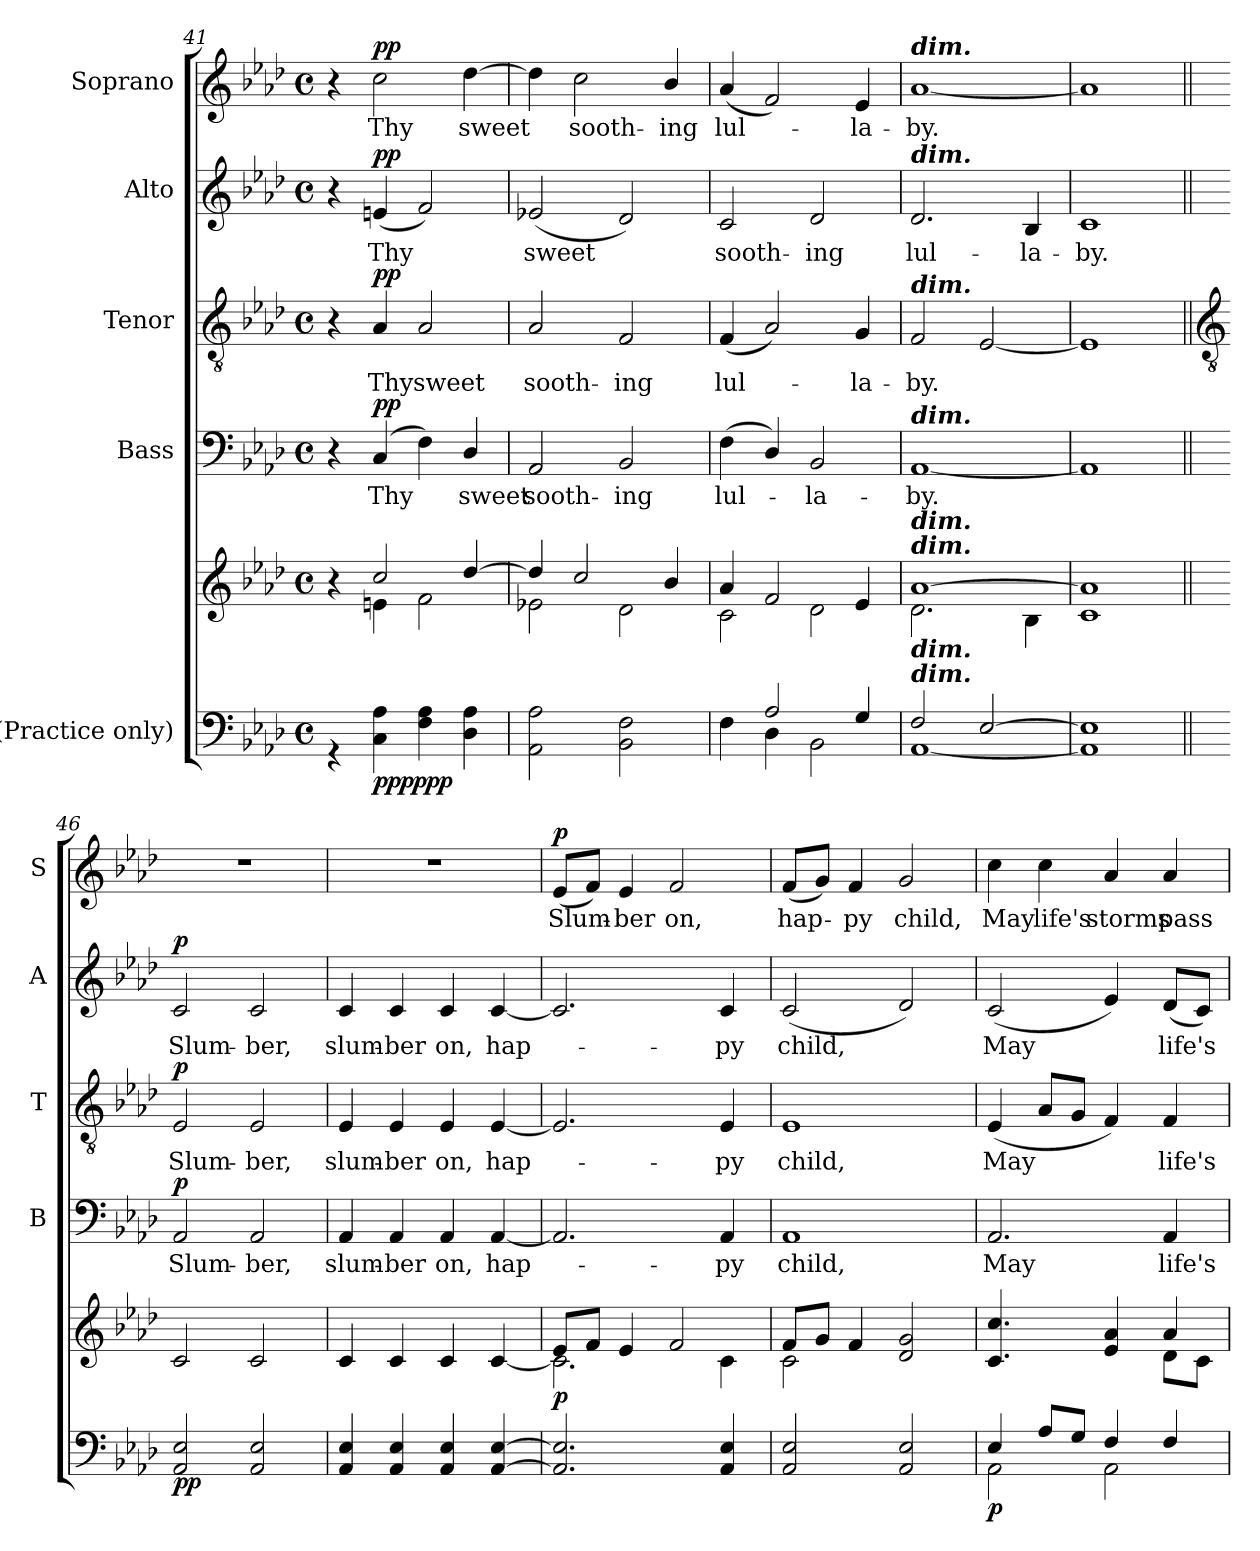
**kern	**kern	**dynam	**kern	**text	**dynam	**kern	**text	**dynam	**kern	**text	**dynam	**kern	**text	**dynam
*part5	*part5	*part5	*part4	*part4	*part4	*part3	*part3	*part3	*part2	*part2	*part2	*part1	*part1	*part1
*staff6	*staff5	*staff5/6	*staff4	*staff4	*staff4	*staff3	*staff3	*staff3	*staff2	*staff2	*staff2	*staff1	*staff1	*staff1
*I"(Practice only)	*	*	*I"Bass	*	*	*I"Tenor	*	*	*I"Alto	*	*	*I"Soprano	*	*
*	*	*	*I'B	*	*	*I'T	*	*	*I'A	*	*	*I'S	*	*
*clefF4	*clefG2	*	*clefF4	*	*	*clefGv2	*	*	*clefG2	*	*	*clefG2	*	*
*k[b-e-a-d-]	*k[b-e-a-d-]	*	*k[b-e-a-d-]	*	*	*k[b-e-a-d-]	*	*	*k[b-e-a-d-]	*	*	*k[b-e-a-d-]	*	*
*A-:	*A-:	*	*A-:	*	*	*A-:	*	*	*A-:	*	*	*A-:	*	*
*M4/4	*M4/4	*	*M4/4	*	*	*M4/4	*	*	*M4/4	*	*	*M4/4	*	*
*met(c)	*met(c)	*	*met(c)	*	*	*met(c)	*	*	*met(c)	*	*	*met(c)	*	*
=41	=41	=41	=41	=41	=41	=41	=41	=41	=41	=41	=41	=41	=41	=41
*^	*^	*	*	*	*	*	*	*	*	*	*	*	*	*
1ryy	4r	4r	4ryy	.	4r	.	.	4r	.	.	4r	.	.	4r	.	.
!	!	!	!	!LO:DY:b=2	!	!LO:LY:b	!	!	!LO:LY:b	!	!	!LO:LY:b	!	!	!LO:LY:b	!
!	!	!	!	!LO:DY:n=1:b	!	!	!	!	!	!	!	!	!	!	!	!
!	!	!	!	!LO:DY:n=2:b	!	!	!LO:DY:b	!	!	!LO:DY:b	!	!	!LO:DY:b	!	!	!LO:DY:b
.	4C 4A-	2cc/	4en\	pp pp pp	(<4C	Thy	pp	4A-	Thy	pp	(<4en	Thy	pp	2cc	Thy	pp
!	!	!	!	!	!	!	!	!	!LO:LY:b	!	!	!	!	!	!	!
.	4F 4A-	.	2f\	.	4F)	.	.	2A-	sweet	.	2f)	.	.	.	.	.
!	!	!	!	!	!	!LO:LY:b	!	!	!	!	!	!	!	!	!LO:LY:b	!
.	4D-\ 4A-\	[4dd-/	.	.	4D-/	sweet	.	.	.	.	.	.	.	[4dd-	sweet	.
=42	=42	=42	=42	=42	=42	=42	=42	=42	=42	=42	=42	=42	=42	=42	=42	=42
!	!	!	!	!	!	!LO:LY:b	!	!	!LO:LY:b	!	!	!LO:LY:b	!	!	!	!
1ryy	2AA- 2A-	4dd-/]	2e-X\	.	2AA-	sooth-	.	2A-	sooth-	.	(<2e-X	sweet	.	4dd-]	.	.
!	!	!	!	!	!	!	!	!	!	!	!	!	!	!	!LO:LY:b	!
.	.	2cc/	.	.	.	.	.	.	.	.	.	.	.	2cc	sooth-	.
!	!	!	!	!	!	!LO:LY:b	!	!	!LO:LY:b	!	!	!	!	!	!	!
.	2BB- 2F	.	2d-\	.	2BB-	-ing	.	2F	-ing	.	2d-)	.	.	.	.	.
!	!	!	!	!	!	!	!	!	!	!	!	!	!	!	!LO:LY:b	!
.	.	4b-/	.	.	.	.	.	.	.	.	.	.	.	4b-/	-ing	.
=43	=43	=43	=43	=43	=43	=43	=43	=43	=43	=43	=43	=43	=43	=43	=43	=43
!	!	!	!	!	!	!LO:LY:b	!	!	!LO:LY:b	!	!	!LO:LY:b	!	!	!LO:LY:b	!
4ryy	4F	4a-	2c\	.	(<4F	lul-	.	(<4F	lul-	.	2c	sooth-	.	(<4a-	lul-	.
2A-/	4D-\	2f	.	.	4D-/)	.	.	2A-)	.	.	.	.	.	2f)	.	.
!	!	!	!	!	!	!LO:LY:b	!	!	!	!	!	!LO:LY:b	!	!	!	!
.	2BB-\	.	2d-\	.	2BB-	la-	.	.	.	.	2d-	-ing	.	.	.	.
!	!	!	!	!	!	!	!	!	!LO:LY:b	!	!	!	!	!	!LO:LY:b	!
4G/	.	4e-	.	.	.	.	.	4G	la-	.	.	.	.	4e-	la-	.
=44	=44	=44	=44	=44	=44	=44	=44	=44	=44	=44	=44	=44	=44	=44	=44	=44
!	!	!	!	!	!	!	!	!	!	!	!	!	!	!LO:TX:a:Bi:t=dim.	!	!
!	!	!	!	!	!	!	!	!	!	!	!LO:TX:a:Bi:t=dim.	!	!	!	!	!
!	!	!	!	!	!	!	!	!LO:TX:a:Bi:t=dim.	!	!	!	!	!	!	!	!
!	!	!	!	!	!LO:TX:a:Bi:t=dim.	!	!	!	!	!	!	!	!	!	!	!
!	!	!LO:TX:a:Bi:t=dim.	!	!	!	!	!	!	!	!	!	!	!	!	!	!
!	!	!LO:TX:a:Bi:t=dim.	!	!	!	!	!	!	!	!	!	!	!	!	!	!
!LO:TX:a:Bi:t=dim.	!	!	!	!	!	!	!	!	!	!	!	!	!	!	!	!
!LO:TX:a:Bi:t=dim.	!	!	!	!	!	!	!	!	!	!	!	!	!	!	!	!
!	!	!	!	!	!	!LO:LY:b	!	!	!LO:LY:b	!	!	!LO:LY:b	!	!	!LO:LY:b	!
2F/	[1AA-	[1a-	2.d-\	.	[1AA-	-by.	.	2F	-by.	.	2.d-	lul-	.	[1a-	-by.	.
[2E-/	.	.	.	.	.	.	.	[2E-	.	.	.	.	.	.	.	.
!	!	!	!	!	!	!	!	!	!	!	!	!LO:LY:b	!	!	!	!
.	.	.	4B-\	.	.	.	.	.	.	.	4B-	-la-	.	.	.	.
=45	=45	=45	=45	=45	=45	=45	=45	=45	=45	=45	=45	=45	=45	=45	=45	=45
!	!	!	!	!	!	!	!	!	!	!	!	!LO:LY:b	!	!	!	!
1E-/]	1AA-]	1a-]	1c\	.	1AA-]	.	.	1E-]	.	.	1c	-by.	.	1a-]	.	.
!!LO:LB:g=z
=46||	=46||	=46||	=46||	=46||	=46||	=46||	=46||	=46||	=46||	=46||	=46||	=46||	=46||	=46||	=46||	=46||
*	*	*	*	*	*	*	*	*clefGv2	*	*	*	*	*	*	*	*
!	!	!	!	!LO:DY:b=2	!	!LO:LY:b	!	!	!LO:LY:b	!	!	!LO:LY:b	!	!	!	!
!	!	!	!	!LO:DY:n=1:b	!	!	!LO:DY:b	!	!	!LO:DY:b	!	!	!LO:DY:b	!	!	!
2AA-/ 2E-/	1ryy	2c	1ryy	p p	2AA-	Slum-	p	2E-	Slum-	p	2c	Slum-	p	1r	.	.
!	!	!	!	!	!	!LO:LY:b	!	!	!LO:LY:b	!	!	!LO:LY:b	!	!	!	!
2AA-/ 2E-/	.	2c	.	.	2AA-	-ber,	.	2E-	-ber,	.	2c	-ber,	.	.	.	.
=47	=47	=47	=47	=47	=47	=47	=47	=47	=47	=47	=47	=47	=47	=47	=47	=47
!	!	!	!	!	!	!LO:LY:b	!	!	!LO:LY:b	!	!	!LO:LY:b	!	!	!	!
4AA-/ 4E-/	1ryy	4c	2.ryy	.	4AA-	slum-	.	4E-	slum-	.	4c	slum-	.	1r	.	.
!	!	!	!	!	!	!LO:LY:b	!	!	!LO:LY:b	!	!	!LO:LY:b	!	!	!	!
4AA-/ 4E-/	.	4c	.	.	4AA-	-ber	.	4E-	-ber	.	4c	-ber	.	.	.	.
!	!	!	!	!	!	!LO:LY:b	!	!	!LO:LY:b	!	!	!LO:LY:b	!	!	!	!
4AA-/ 4E-/	.	4c	.	.	4AA-	on,	.	4E-	on,	.	4c	on,	.	.	.	.
!	!	!	!	!	!	!LO:LY:b	!	!	!LO:LY:b	!	!	!LO:LY:b	!	!	!	!
[4AA-/ [4E-/	.	4ryy	[4c/	.	[4AA-	hap-	.	[4E-	hap-	.	[4c	hap-	.	.	.	.
=48	=48	=48	=48	=48	=48	=48	=48	=48	=48	=48	=48	=48	=48	=48	=48	=48
!	!	!	!	!LO:DY:b	!	!	!	!	!	!	!	!	!	!	!LO:LY:b	!LO:DY:b
2.AA-/] 2.E-/]	1ryy	8e-L	2.c\]	p	2.AA-]	.	.	2.E-]	.	.	2.c]	.	.	(<8e-L	Slum-	p
.	.	8fJ	.	.	.	.	.	.	.	.	.	.	.	8fJ)	.	.
!	!	!	!	!	!	!	!	!	!	!	!	!	!	!	!LO:LY:b	!
.	.	4e-	.	.	.	.	.	.	.	.	.	.	.	4e-	ber	.
!	!	!	!	!	!	!	!	!	!	!	!	!	!	!	!LO:LY:b	!
.	.	2f	.	.	.	.	.	.	.	.	.	.	.	2f	on,	.
!	!	!	!	!	!	!LO:LY:b	!	!	!LO:LY:b	!	!	!LO:LY:b	!	!	!	!
4AA-/ 4E-/	.	.	4c\	.	4AA-	py	.	4E-	py	.	4c	py	.	.	.	.
=49	=49	=49	=49	=49	=49	=49	=49	=49	=49	=49	=49	=49	=49	=49	=49	=49
!	!	!	!	!	!	!LO:LY:b	!	!	!LO:LY:b	!	!	!LO:LY:b	!	!	!LO:LY:b	!
2AA-/ 2E-/	1ryy	8fL	2c\	.	1AA-	child,	.	1E-	child,	.	(<2c	child,	.	(<8fL	hap-	.
.	.	8gJ	.	.	.	.	.	.	.	.	.	.	.	8gJ)	.	.
!	!	!	!	!	!	!	!	!	!	!	!	!	!	!	!LO:LY:b	!
.	.	4f	.	.	.	.	.	.	.	.	.	.	.	4f	-py	.
!	!	!	!	!	!	!	!	!	!	!	!	!	!	!	!LO:LY:b	!
2AA-/ 2E-/	.	2d- 2g	2ryy	.	.	.	.	.	.	.	2d-)	.	.	2g	child,	.
=50	=50	=50	=50	=50	=50	=50	=50	=50	=50	=50	=50	=50	=50	=50	=50	=50
!	!	!	!	!LO:DY:b=2	!	!LO:LY:b	!	!	!LO:LY:b	!	!	!LO:LY:b	!	!	!LO:LY:b	!
4E-/	2AA-\	4.c 4.cc	2.ryy	p	2.AA-	May	.	(<4E-	May	.	(<2c	May	.	4cc	May	.
!	!	!	!	!	!	!	!	!	!	!	!	!	!	!	!LO:LY:b	!
8A-/L	.	.	.	.	.	.	.	8A-L	.	.	.	.	.	4cc	life's	.
8G/J	.	8ryy	.	.	.	.	.	8GJ	.	.	.	.	.	.	.	.
!	!	!	!	!	!	!	!	!	!	!	!	!	!	!	!LO:LY:b	!
4F/	2AA-\	4e- 4a-	.	.	.	.	.	4F)	.	.	4e-)	.	.	4a-	storms	.
!	!	!	!	!	!	!LO:LY:b	!	!	!LO:LY:b	!	!	!LO:LY:b	!	!	!LO:LY:b	!
4F/	.	4a-	8d-\L	.	4AA-	life's	.	4F	life's	.	(<8d-L	life's	.	4a-	pass	.
.	.	.	8c\J	.	.	.	.	.	.	.	8cJ)	.	.	.	.	.
*v	*v	*	*	*	*	*	*	*	*	*	*	*	*	*	*	*
*	*v	*v	*	*	*	*	*	*	*	*	*	*	*	*	*
=	=	=	=	=	=	=	=	=	=	=	=	=	=	=
*-	*-	*-	*-	*-	*-	*-	*-	*-	*-	*-	*-	*-	*-	*-
